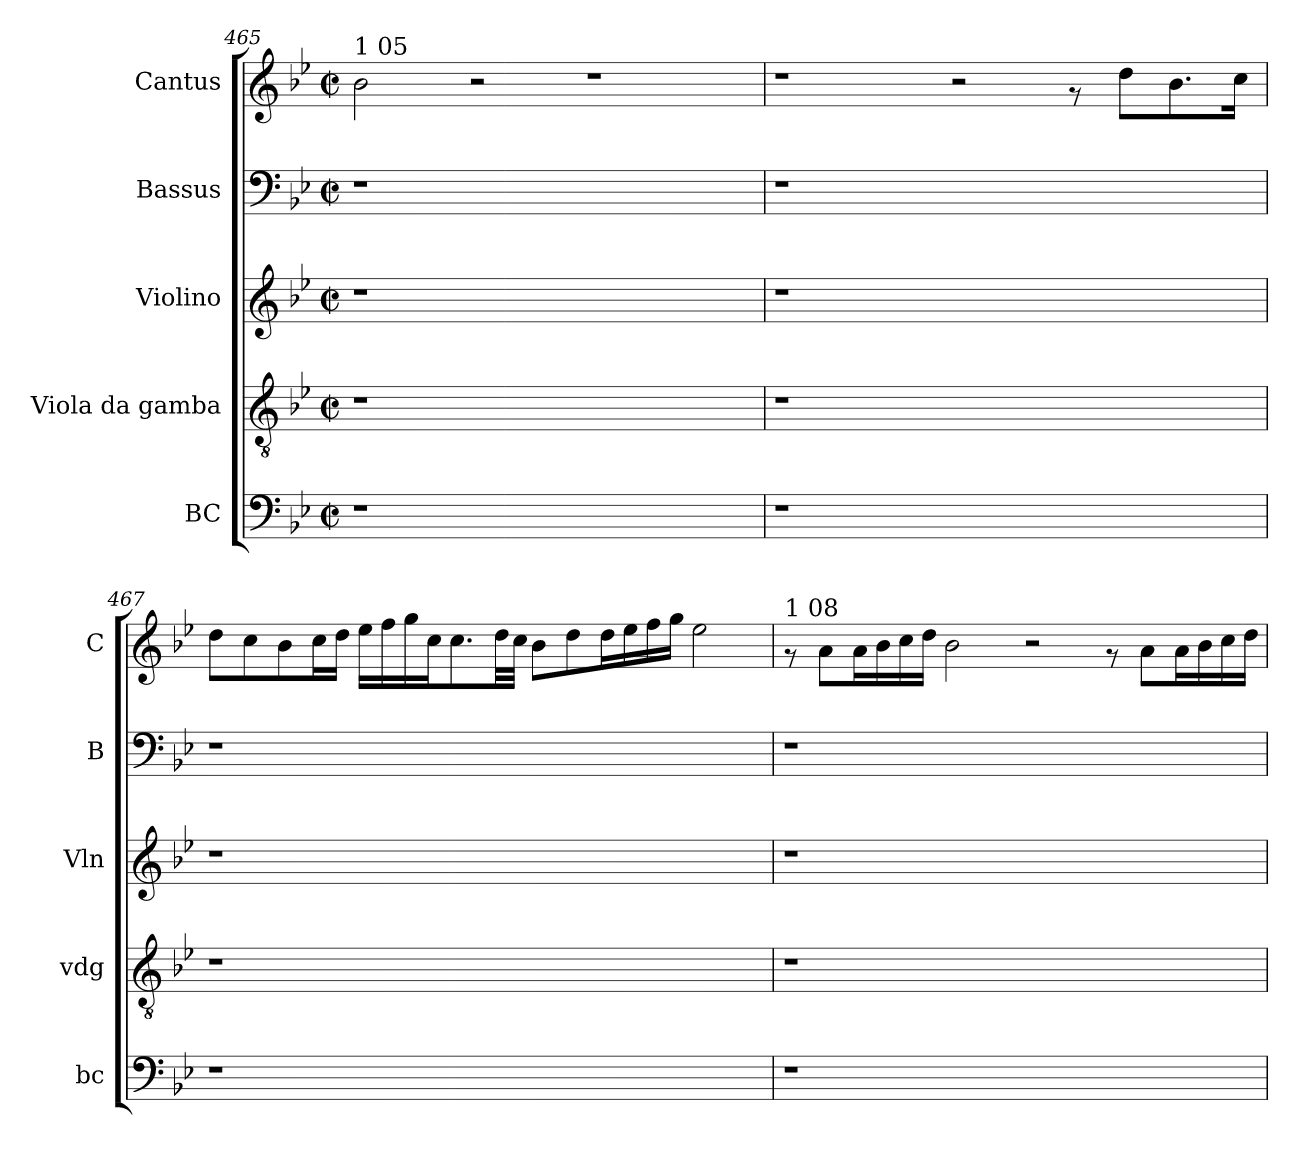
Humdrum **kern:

**kern	**kern	**kern	**kern	**kern
*part5	*part4	*part3	*part2	*part1
*staff5	*staff4	*staff3	*staff2	*staff1
*I"BC	*I"Viola da gamba	*I"Violino	*I"Bassus	*I"Cantus
*I'bc	*I'vdg	*I'Vln	*I'B	*I'C
!!LO:LB:g=z
*clefF4	*clefGv2	*clefG2	*clefF4	*clefG2
*k[b-e-]	*k[b-e-]	*k[b-e-]	*k[b-e-]	*k[b-e-]
*B-:	*B-:	*B-:	*B-:	*B-:
*M2/2	*M2/2	*M2/2	*M2/2	*M2/2
*met(c|)	*met(c|)	*met(c|)	*met(c|)	*met(c|)
=465	=465	=465	=465	=465
!	!	!	!	!LO:TX:a:t=1 05
1r	1r	1r	1r	2b-\
.	.	.	.	2r
1ryy	1ryy	1ryy	1ryy	1r
=466	=466	=466	=466	=466
1r	1r	1r	1r	1r
1ryy	1ryy	1ryy	1ryy	2r
.	.	.	.	8rf
.	.	.	.	8dd\L
.	.	.	.	8.b-\
.	.	.	.	16cc\Jk
=467	=467	=467	=467	=467
1r	1r	1r	1r	8dd\L
.	.	.	.	8cc\
.	.	.	.	8b-\
.	.	.	.	16cc\L
.	.	.	.	16dd\JJ
.	.	.	.	16ee-\LL
.	.	.	.	16ff\
.	.	.	.	16gg\
.	.	.	.	16cc\J
.	.	.	.	8.cc\
.	.	.	.	32dd\LL
.	.	.	.	32cc\JJJ
1ryy	1ryy	1ryy	1ryy	8b-\L
.	.	.	.	8dd\
.	.	.	.	16dd\L
.	.	.	.	16ee-\
.	.	.	.	16ff\
.	.	.	.	16gg\JJ
.	.	.	.	2ee-\
!!LO:LB:g=z
=468	=468	=468	=468	=468
!	!	!	!	!LO:TX:a:t=1 08
1r	1r	1r	1r	8rf
.	.	.	.	8a\L
.	.	.	.	16a\L
.	.	.	.	16b-\
.	.	.	.	16cc\
.	.	.	.	16dd\JJ
.	.	.	.	2b-\
1ryy	1ryy	1ryy	1ryy	2r
.	.	.	.	8rf
.	.	.	.	8a\L
.	.	.	.	16a\L
.	.	.	.	16b-\
.	.	.	.	16cc\
.	.	.	.	16dd\JJ
=	=	=	=	=
*-	*-	*-	*-	*-
